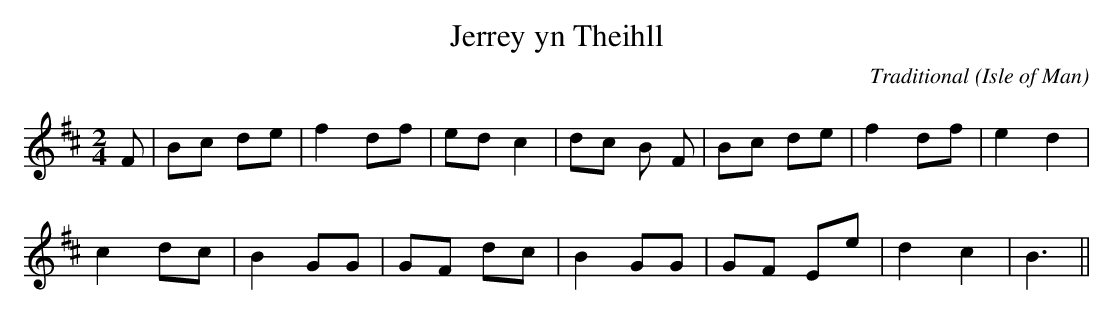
X:1
T:Jerrey yn Theihll
C:Traditional
O:Isle of Man
M:2/4
L:1/8
K:D
F|Bc de|f2 df|ed c2|dc B F|Bc de|f2 df|e2 d2|
c2 dc|B2 GG|GF dc|B2 GG|GF Ee|d2 c2|B3||
